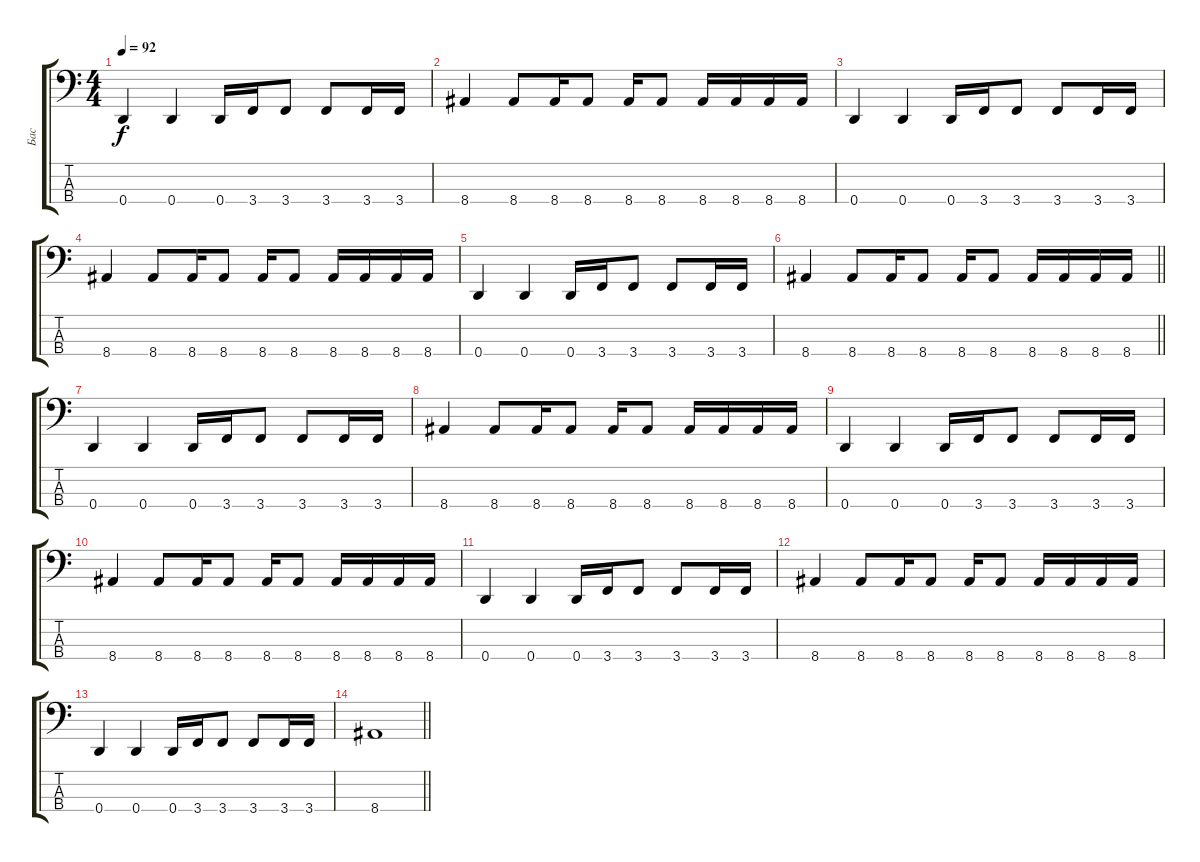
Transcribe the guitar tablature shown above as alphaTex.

\track ("Бас" "Бас") {instrument electricbassfinger}
\staff {score tabs}
\tuning (G2 D2 A1 D1) {hide}
\ts (4 4)
\tempo 92
\clef f4
\ks c
0.4.4{dy f} 0.4.4 0.4.16 3.4.16 3.4.8 3.4.8 3.4.16 3.4.16 |
8.4.4 8.4.8 8.4.16 8.4.8 8.4.16 8.4.8 8.4.16 8.4.16 8.4.16 8.4.16 |
0.4.4 0.4.4 0.4.16 3.4.16 3.4.8 3.4.8 3.4.16 3.4.16 |
8.4.4 8.4.8 8.4.16 8.4.8 8.4.16 8.4.8 8.4.16 8.4.16 8.4.16 8.4.16 |
0.4.4 0.4.4 0.4.16 3.4.16 3.4.8 3.4.8 3.4.16 3.4.16 |
\barLineRight lightlight
8.4.4 8.4.8 8.4.16 8.4.8 8.4.16 8.4.8 8.4.16 8.4.16 8.4.16 8.4.16 |
0.4.4 0.4.4 0.4.16 3.4.16 3.4.8 3.4.8 3.4.16 3.4.16 |
8.4.4 8.4.8 8.4.16 8.4.8 8.4.16 8.4.8 8.4.16 8.4.16 8.4.16 8.4.16 |
0.4.4 0.4.4 0.4.16 3.4.16 3.4.8 3.4.8 3.4.16 3.4.16 |
8.4.4 8.4.8 8.4.16 8.4.8 8.4.16 8.4.8 8.4.16 8.4.16 8.4.16 8.4.16 |
0.4.4 0.4.4 0.4.16 3.4.16 3.4.8 3.4.8 3.4.16 3.4.16 |
8.4.4 8.4.8 8.4.16 8.4.8 8.4.16 8.4.8 8.4.16 8.4.16 8.4.16 8.4.16 |
0.4.4 0.4.4 0.4.16 3.4.16 3.4.8 3.4.8 3.4.16 3.4.16 |
\barLineRight lightlight
8.4.1
